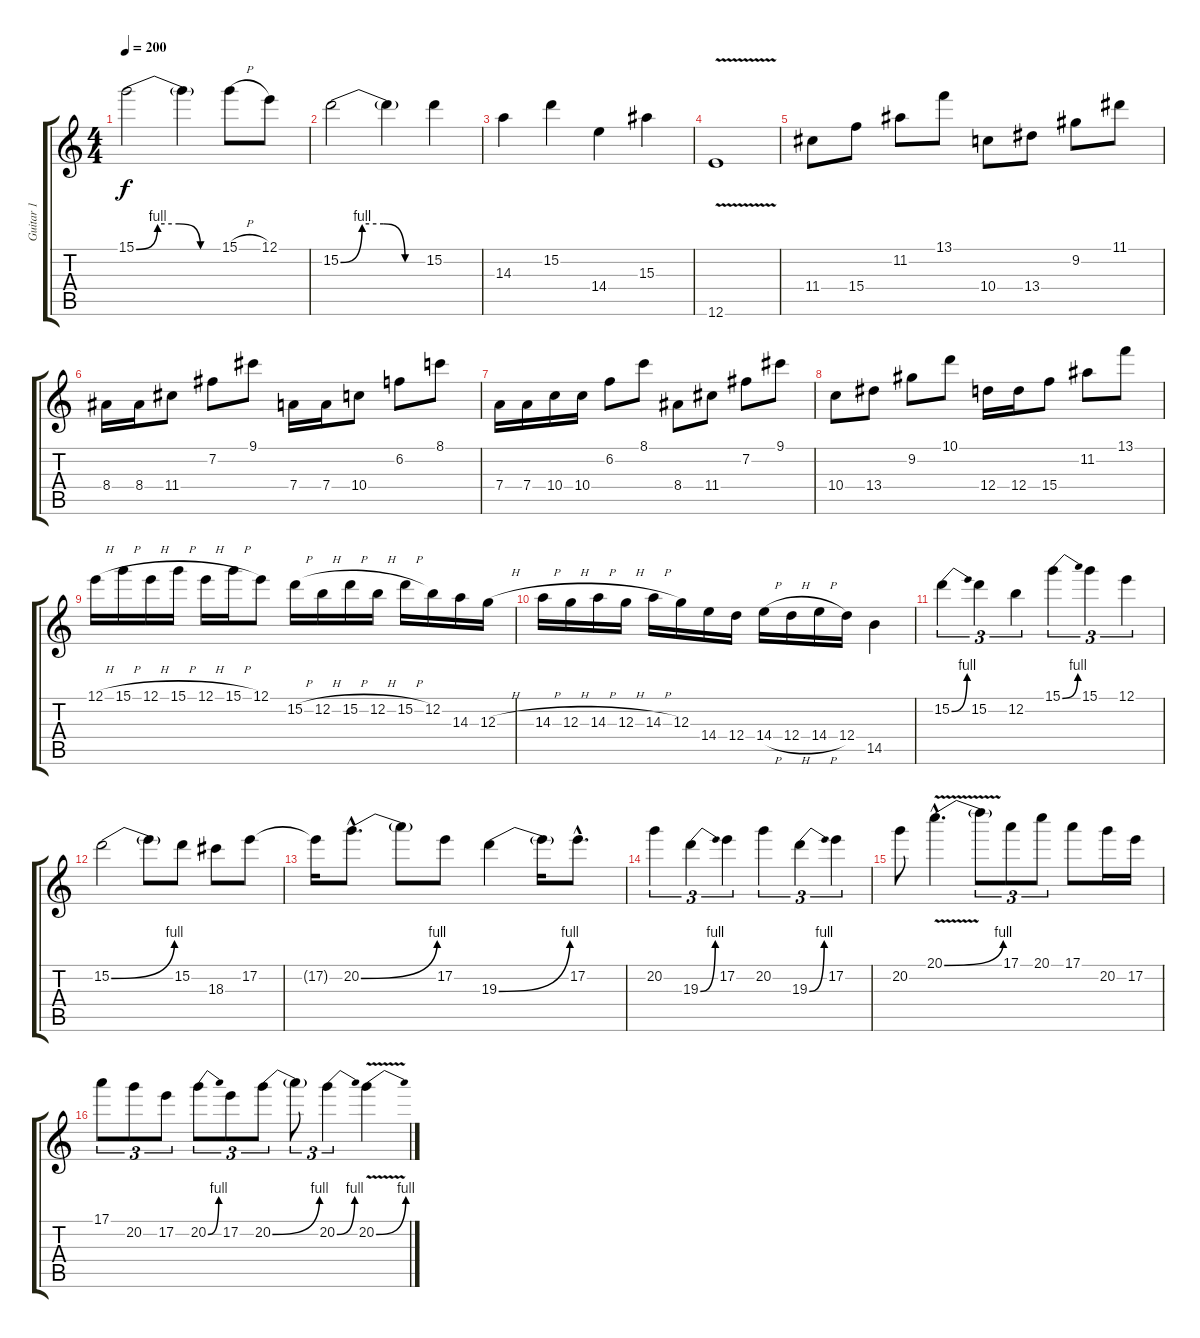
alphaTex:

\track ("Guitar 1" "Guitar 1") {instrument distortionguitar}
\staff {score tabs}
\tuning (E4 B3 G3 D3 A2 E2) {hide}
\ts (4 4)
\tempo 200
\clef g2
\ks c
15.1{be (custom 0 0 15 4 30 4 45 0 60 0)}.2{dy f} 15.1{t}.4 15.1{h}.8 12.1.8 |
15.2{be (custom 0 0 15 4 30 4 45 0 60 0)}.2 15.2{t}.4 15.2.4 |
14.3.4 15.2.4 14.4.4 15.3.4 |
12.6{v}.1 |
11.4.8 15.4.8 11.2.8 13.1.8 10.4.8 13.4.8 9.2.8 11.1.8 |
8.4.16 8.4.16 11.4.8 7.2.8 9.1.8 7.4.16 7.4.16 10.4.8 6.2.8 8.1.8 |
7.4.16 7.4.16 10.4.16 10.4.16 6.2.8 8.1.8 8.4.8 11.4.8 7.2.8 9.1.8 |
10.4.8 13.4.8 9.2.8 10.1.8 12.4.16 12.4.16 15.4.8 11.2.8 13.1.8 |
12.1{h}.16 15.1{h}.16 12.1{h}.16 15.1{h}.16 12.1{h}.16 15.1{h}.16 12.1.8 15.2{h}.16 12.2{h}.16 15.2{h}.16 12.2{h}.16 15.2{h}.16 12.2.16 14.3.16 12.3{h}.16 |
14.3{h}.16 12.3{h}.16 14.3{h}.16 12.3{h}.16 14.3{h}.16 12.3.16 14.4.16 12.4.16 14.4{h}.16 12.4{h}.16 14.4{h}.16 12.4.16 14.5.4 |
15.2{be (bend 0 0 60 4)}.4{tu (3 2)} 15.2.4{tu (3 2)} 12.2.4{tu (3 2)} 15.1{be (bend 0 0 60 4)}.4{tu (3 2)} 15.1.4{tu (3 2)} 12.1.4{tu (3 2)} |
15.2{be (bend 0 0 60 4)}.2 15.2{t}.8 15.2.8 18.3.8 17.2.8 |
17.2{t}.16 20.2{be (bend 0 0 60 4) hac}.8{d} 20.2{t}.8 17.2.8 19.3{be (bend 0 0 60 4)}.4 19.3{t}.16 17.2{hac}.8{d} |
20.2.4{tu (3 2)} 19.3{be (bend 0 0 60 4)}.4{tu (3 2)} 17.2.4{tu (3 2)} 20.2.4{tu (3 2)} 19.3{be (bend 0 0 60 4)}.4{tu (3 2)} 17.2.4{tu (3 2)} |
20.2.8 20.1{be (bend 0 0 60 4) v hac}.4{d} 20.1{t}.8{tu (3 2)} 17.1.8{tu (3 2)} 20.1.8{tu (3 2)} 17.1.8 20.2.16 17.2.16 |
17.1.8{tu (3 2)} 20.2.8{tu (3 2)} 17.2.8{tu (3 2)} 20.2{be (bend 0 0 60 4)}.8{tu (3 2)} 17.2.8{tu (3 2)} 20.2{be (bend 0 0 60 4)}.8{tu (3 2)} 20.2{t}.8{tu (3 2)} 20.2{be (bend 0 0 60 4)}.4{tu (3 2)} 20.2{be (bend 0 0 60 4) v}.4
